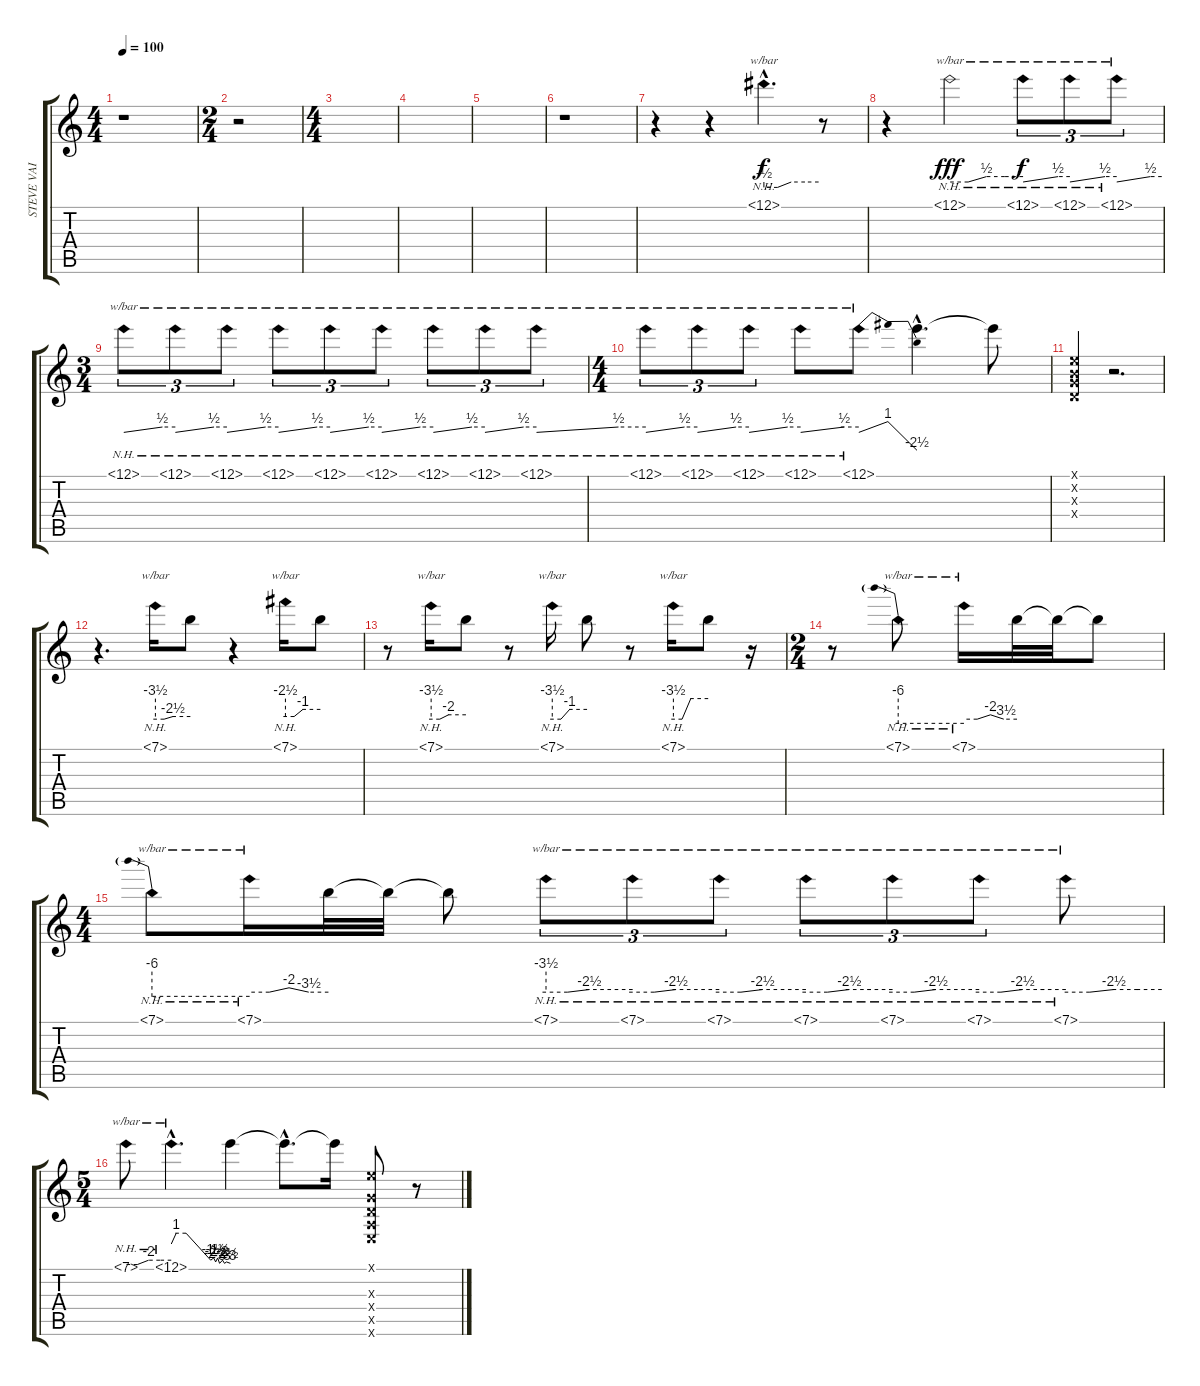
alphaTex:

\track ("STEVE VAI (DELAY)" "STEVE VAI ") {instrument overdrivenguitar}
\staff {score tabs}
\tuning (E4 B3 G3 D3 A2 E2) {hide}
\ts (4 4)
\tempo 100
\clef g2
\ks c
r.1{dy fff} |
\ts (2 4)
r.2 |
\ts (4 4)
|
|
|
r.1 |
r.4{volume 10 balance 4} r.4 12.1{nh hac}.4{d tbe (custom default 0 -2 15 -2 30 0 45 0 60 0) dy f} r.8 |
r.4 12.1{nh}.2{tbe (custom default 0 0 15 0 30 2 45 2 60 2) dy fff} 12.1{nh}.8{tu (3 2) tbe (custom default 0 0 45 2 60 2) dy f} 12.1{nh}.8{tu (3 2) tbe (custom default 0 0 45 2 60 2)} 12.1{nh}.8{tu (3 2) tbe (custom default 0 0 45 2 60 2)} |
\ts (3 4)
12.1{nh}.8{tu (3 2) tbe (custom default 0 0 45 2 60 2)} 12.1{nh}.8{tu (3 2) tbe (custom default 0 0 45 2 60 2)} 12.1{nh}.8{tu (3 2) tbe (custom default 0 0 45 2 60 2)} 12.1{nh}.8{tu (3 2) tbe (custom default 0 0 45 2 60 2)} 12.1{nh}.8{tu (3 2) tbe (custom default 0 0 45 2 60 2)} 12.1{nh}.8{tu (3 2) tbe (custom default 0 0 45 2 60 2)} 12.1{nh}.8{tu (3 2) tbe (custom default 0 0 45 2 60 2)} 12.1{nh}.8{tu (3 2) tbe (custom default 0 0 45 2 60 2)} 12.1{nh}.8{tu (3 2) tbe (custom default 0 0 45 2 60 2)} |
\ts (4 4)
12.1{nh}.8{tu (3 2) tbe (custom default 0 0 45 2 60 2)} 12.1{nh}.8{tu (3 2) tbe (custom default 0 0 45 2 60 2)} 12.1{nh}.8{tu (3 2) tbe (custom default 0 0 45 2 60 2)} 12.1{nh}.8{tbe (custom default 0 0 45 2 60 2)} 12.1{nh}.8{tbe (dip default 0 0 10 4 20 4 60 -10)} 12.1{hac t}.4{d} 12.1{t}.8 |
(0.1{x} 0.2{x} 0.3{x} 0.4{x}).4 r.2{d} |
r.4{d} 7.1{nh}.16{tbe (custom default 0 -14 15 -14 30 -10 60 -10)} 7.1{t}.8 r.4 7.1{nh}.16{tbe (custom default 0 -10 15 -10 30 -4 60 -4)} 7.1{t}.8 |
r.8 7.1{nh}.16{tbe (custom default 0 -14 15 -14 30 -8 60 -8)} 7.1{t}.8 r.8 7.1{nh}.16{tbe (custom default 0 -14 15 -14 30 -4 60 -4)} 7.1{t}.8 r.8 7.1{nh}.16{tbe (custom default 0 -14 15 -14 30 0 60 0)} 7.1{t}.8 r.16 |
\ts (2 4)
r.8 7.1{nh}.8{tbe (predive default 0 -24 60 -24)} 7.1{nh}.16{tbe (custom default 0 -14 15 -14 30 -8 45 -14 60 -14)} 7.1{t}.32 7.1{t}.32 7.1{t}.8 |
\ts (4 4)
7.1{nh}.8{tbe (predive default 0 -24 60 -24)} 7.1{nh}.16{tbe (custom default 0 -14 15 -14 30 -8 45 -14 60 -14)} 7.1{t}.32 7.1{t}.32 7.1{t}.8 7.1{nh}.8{tu (3 2) tbe (custom default 0 -14 15 -14 30 -10 60 -10)} 7.1{nh}.8{tu (3 2) tbe (custom default 0 -14 15 -14 30 -10 60 -10)} 7.1{nh}.8{tu (3 2) tbe (custom default 0 -14 15 -14 30 -10 60 -10)} 7.1{nh}.8{tu (3 2) tbe (custom default 0 -14 15 -14 30 -10 45 -10 60 -10)} 7.1{nh}.8{tu (3 2) tbe (custom default 0 -14 15 -14 30 -10 60 -10)} 7.1{nh}.8{tu (3 2) tbe (custom default 0 -14 15 -14 30 -10 45 -10 60 -10)} 7.1{nh}.8{tbe (custom default 0 -14 15 -14 30 -10 45 -10 60 -10)} |
\ts (5 4)
7.1{nh}.8{tbe (custom default 0 -14 15 -14 30 -8 45 -8 60 -8)} 12.1{nh hac}.4{d tbe (custom default 0 0 5 4 15 4 40 -8 43 -6 45 -10 47 -6 49 -12 52 -8 54 -12 56 -10 60 -12)} 12.1{t}.4 12.1{hac t}.8{d} 12.1{t}.16 (0.1{x} 0.3{x} 0.4{x} 0.5{x} 0.6{x}).8 r.8
